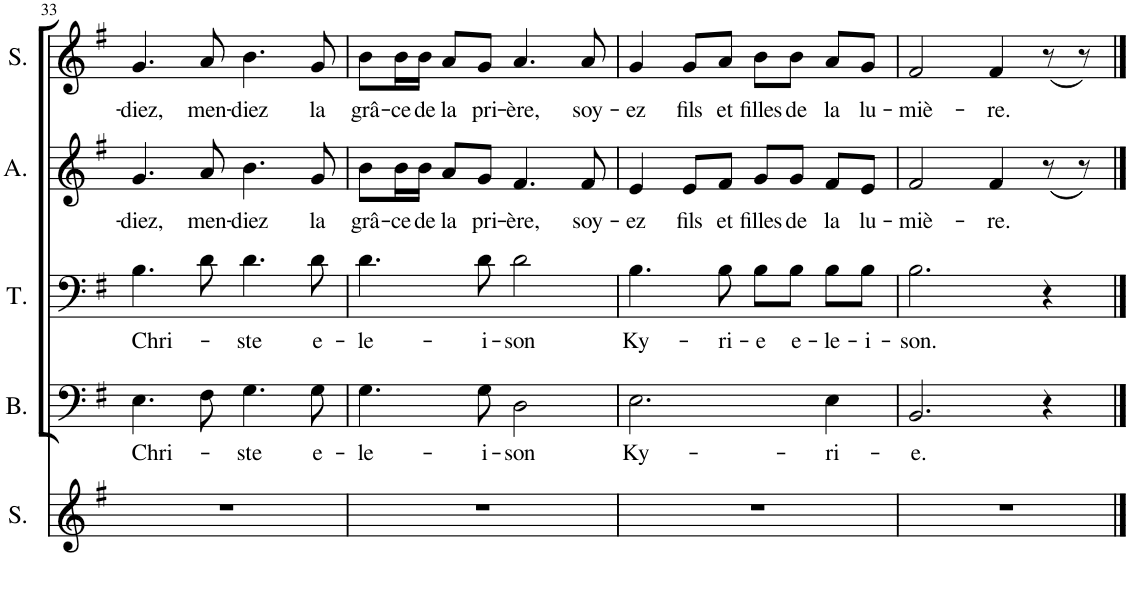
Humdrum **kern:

**kern	**kern	**text	**kern	**text	**kern	**text	**kern	**text
*part5	*part4	*part4	*part3	*part3	*part2	*part2	*part1	*part1
*staff5	*staff4	*staff4	*staff3	*staff3	*staff2	*staff2	*staff1	*staff1
*I"Soliste	*I"Bass	*	*I"Tenor	*	*I"Alto	*	*I"Soprano	*
*I'S.	*I'B.	*	*I'T.	*	*I'A.	*	*I'S.	*
!!LO:PB:g=z
*clefG2	*clefF4	*	*clefF4	*	*clefG2	*	*clefG2	*
*k[f#]	*k[f#]	*	*k[f#]	*	*k[f#]	*	*k[f#]	*
*M4/4	*M4/4	*	*M4/4	*	*M4/4	*	*M4/4	*
=33	=33	=33	=33	=33	=33	=33	=33	=33
!	!	!LO:LY:b	!	!LO:LY:b	!	!LO:LY:b	!	!LO:LY:b
1r	4.E\	Chri-	4.B\	Chri-	4.g/	-diez,	4.g/	-diez,
!	!	!	!	!	!	!LO:LY:b	!	!LO:LY:b
.	8F#\	.	8d\	.	8a/	men-	8a/	men-
!	!	!LO:LY:b	!	!LO:LY:b	!	!LO:LY:b	!	!LO:LY:b
.	4.G\	-ste	4.d\	-ste	4.b\	-diez	4.b\	-diez
!	!	!LO:LY:b	!	!LO:LY:b	!	!LO:LY:b	!	!LO:LY:b
.	8G\	e-	8d\	e-	8g/	la	8g/	la
=34	=34	=34	=34	=34	=34	=34	=34	=34
!	!	!LO:LY:b	!	!LO:LY:b	!	!LO:LY:b	!	!LO:LY:b
1r	4.G\	-le-	4.d\	-le-	8b\L	grâ-	8b\L	grâ-
!	!	!	!	!	!	!LO:LY:b	!	!LO:LY:b
.	.	.	.	.	16b\L	-ce	16b\L	-ce
!	!	!	!	!	!	!LO:LY:b	!	!LO:LY:b
.	.	.	.	.	16b\JJ	de	16b\JJ	de
!	!	!	!	!	!	!LO:LY:b	!	!LO:LY:b
.	.	.	.	.	8a/L	la	8a/L	la
!	!	!LO:LY:b	!	!LO:LY:b	!	!LO:LY:b	!	!LO:LY:b
.	8G\	-i-	8d\	-i-	8g/J	pri-	8g/J	pri-
!	!	!LO:LY:b	!	!LO:LY:b	!	!LO:LY:b	!	!LO:LY:b
.	2D\	-son	2d\	-son	4.f#/	-ère,	4.a/	-ère,
!	!	!	!	!	!	!LO:LY:b	!	!LO:LY:b
.	.	.	.	.	8f#/	soy-	8a/	soy-
=35	=35	=35	=35	=35	=35	=35	=35	=35
!	!	!LO:LY:b	!	!LO:LY:b	!	!LO:LY:b	!	!LO:LY:b
1r	2.E\	Ky-	4.B\	Ky-	4e/	-ez	4g/	-ez
!	!	!	!	!	!	!LO:LY:b	!	!LO:LY:b
.	.	.	.	.	8e/L	fils	8g/L	fils
!	!	!	!	!LO:LY:b	!	!LO:LY:b	!	!LO:LY:b
.	.	.	8B\	-ri-	8f#/J	et	8a/J	et
!	!	!	!	!LO:LY:b	!	!LO:LY:b	!	!LO:LY:b
.	.	.	8B\L	-e	8g/L	filles	8b\L	filles
!	!	!	!	!LO:LY:b	!	!LO:LY:b	!	!LO:LY:b
.	.	.	8B\J	e-	8g/J	de	8b\J	de
!	!	!LO:LY:b	!	!LO:LY:b	!	!LO:LY:b	!	!LO:LY:b
.	4E\	-ri-	8B\L	-le-	8f#/L	la	8a/L	la
!	!	!	!	!LO:LY:b	!	!LO:LY:b	!	!LO:LY:b
.	.	.	8B\J	-i-	8e/J	lu-	8g/J	lu-
=36	=36	=36	=36	=36	=36	=36	=36	=36
!	!	!LO:LY:b	!	!LO:LY:b	!	!LO:LY:b	!	!LO:LY:b
1r	2.BB/	-e.	2.B\	-son.	2f#/	-miè-	2f#/	-miè-
!	!	!	!	!	!	!LO:LY:b	!	!LO:LY:b
.	.	.	.	.	4f#/	-re.	4f#/	-re.
.	4r	.	4r	.	(8r	.	(8r	.
.	.	.	.	.	8r)	.	8r)	.
==	==	==	==	==	==	==	==	==
*-	*-	*-	*-	*-	*-	*-	*-	*-
